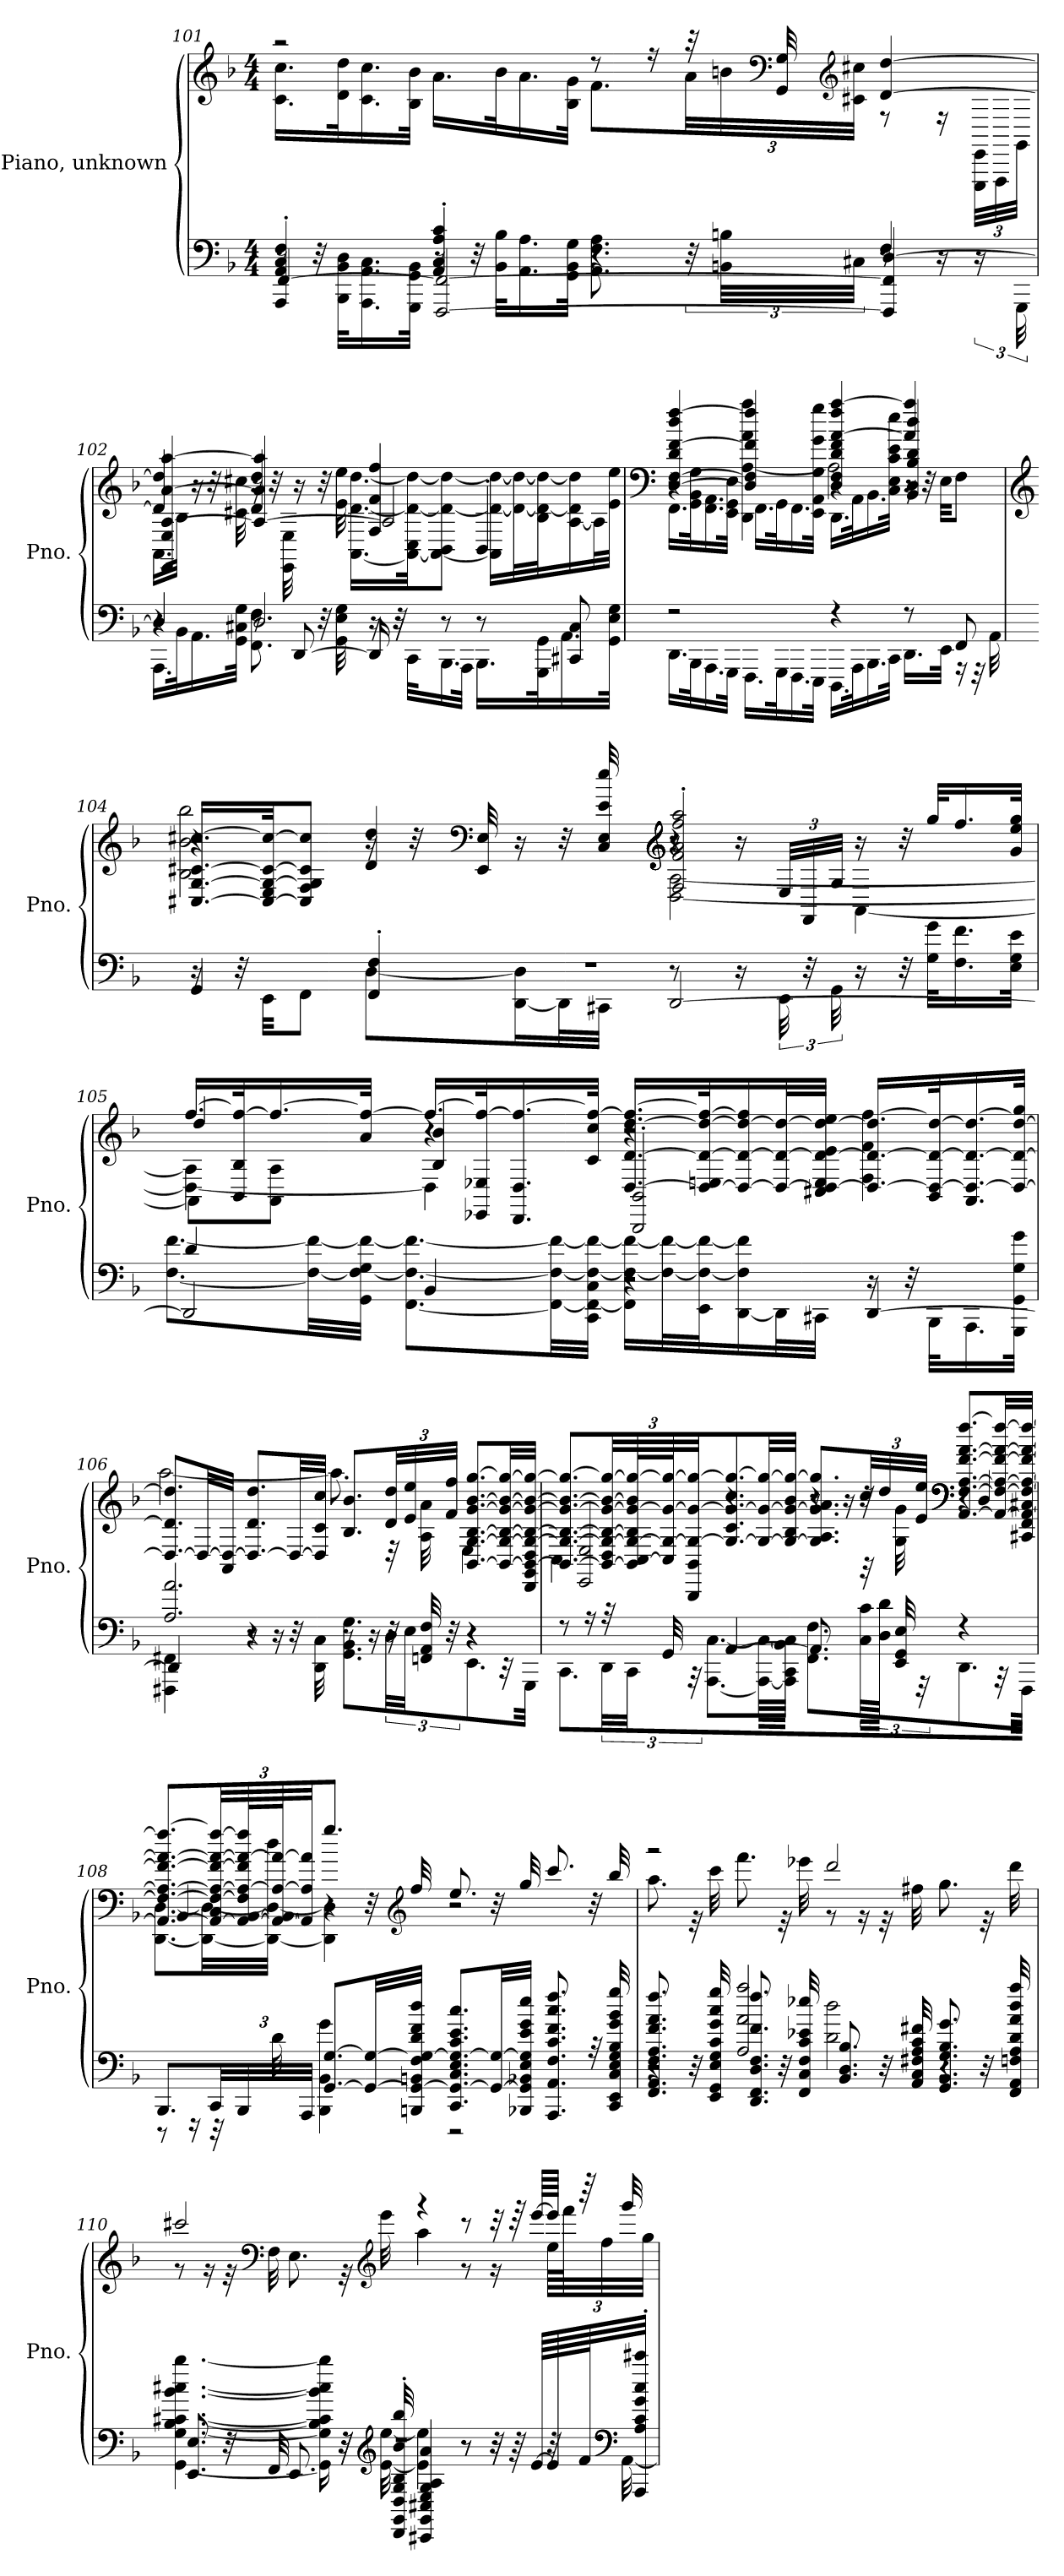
**kern	**kern
*part1	*part1
*staff2	*staff1
*I"Piano, unknown	*
*I'Pno.	*
!!LO:LB:g=z
*clefF4	*clefG2
*k[b-]	*k[b-]
*M4/4	*M4/4
=101	=101
*^	*^
*	*^	*	*
4AAA/' 4AA/' 4C/' 4F/'	16r	[4FF/	2r	16.c\ 16.cc\LL
.	32r	.	.	.
.	32BBB-\ 32BB-\ 32D\KLL	.	.	32d\ 32dd\K
.	16.AAA\ 16.AA\ 16.C\	.	.	16.c\ 16.cc\
.	32GGG\ 32GG\ 32BB-\JJk	.	.	32B-\ 32b-\JJk
4AA/' 4C/' 4A/' 4c/'	16r	[2FFF/ 2FF/_	.	16.a\LL
.	32r	.	.	.
.	32BB-\ 32B-\KLL	.	.	32b-\K
.	16.AA\ 16.A\	.	.	16.a\
.	32GG\ 32BB-\ 32G\JJk	.	.	32B-\ 32g\JJk
4r	8.AA\ 8.F\ 8.A\	.	8r	8.f\L
.	.	.	16r	.
*	*	*	*	*Xbrackettup
.	48r	.	32r	48a\LL
.	48BBn\ 48Bn\LLL	.	.	48bn\
*	*	*	*clefF4	*
.	.	.	32GG/ 32G/	.
*	*	*	*clefG2	*
.	48C#X\JJJ	.	.	48c#X\ 48cc#X\JJJ
4F/	8r	4FFF/] 4FF/] [4D/	[4d/ [4dd/	8r
.	16r	.	.	16r
.	24r	.	.	48EEE\ 48EE\LLL
.	.	.	.	48FFF\
.	48GGG\	.	.	48GG\JJJ
!!LO:LB:g=z
=102	=102	=102	=102	=102
*	*	*	*	*^
4r	16.AAA\LL	4D/]	4d/] 4dd/]	16.AA\LL	4EE/ 4E/ [4A/ [4a/ [4aa/
.	32BB-\K	.	.	32B-\JJk	.
.	16.AA\	.	.	16r	.
.	.	.	.	32r	.
.	32GG\ 32C#X\ 32G\JJk	.	.	32c#X\ 32cc#X\	.
8r	8.FF\ 8.F\	2.D/	4d/ 4dd/	16r	4A/_ 4a/] 4aa/]
.	.	.	.	32r	.
.	.	.	.	32EE\ 32E\	.
[8DD/	.	.	.	16r	.
.	32r	.	.	32r	.
.	32GG\ 32E\ 32G\	.	.	32e\ 32ee\	.
16DD/]	16r	.	4F/ 4f/ 4ff/	[16.AA\ [16.d\ [16.dd\LL	2A/]
16r	32r	.	.	.	.
.	32CC\KLL	.	.	32AA\_ 32C\ 32d\_ 32dd\_JK	.
8r	16.BBB-\	.	.	8AA\_ 8BB-\ 8d\_ 8dd\_J	.
.	32AAA\JJk	.	.	.	.
8r	16.BBB-\LL	.	4BB-'/	16AA\] 16d\_ 16dd\_LL	.
.	.	.	.	32d\_ 32dd\_L	.
.	32GGG\ 32GG\K	.	.	32B-\ 32d\_ 32dd\_J	.
8CC#X/ 8C#/	16.AA\	.	.	[16A\ 16d\] 16dd\]	.
.	.	.	.	32A\L]	.
.	32GG\ 32E\ 32G\JJk	.	.	32e\ 32ee\JJJ	.
*v	*v	*v	*	*	*
*	*v	*v	*v
!!LO:PB:g=z
=103	=103
*	*clefF4
*^	*^
*	*	*	*^
*	*	*	*	*^
2r	16.DD\LL	[4D/ [4F/ 4d/ [4f/ 4dd/ [4ff/	4r	2r	16.FF\LL
.	32BBB-\K	.	.	.	32GG\ 32BB-\ 32G\K
.	16.AAA\	.	.	.	16.FF\ 16.AA\
.	32GGG\JJk	.	.	.	32EE\ 32GG\ 32E\JJk
.	16.FFF\LL	4D/] 4F/] 4f/] 4ff/]	4DD\ [4A\ 4a\ 4aa\	.	16.FF\LL
.	32GGG\K	.	.	.	32GG\K
.	16.FFF\	.	.	.	16.FF\
.	32EEE\JJk	.	.	.	32EE\ 32AA\ 32G\ 32g\ 32gg\JJk
4r	16.DDD\LL	4D/ 4F/ 4d/ 4f/ [4a/ 4ff/ [4aa/	2A\]	4r	16.DD\LL
.	32AAA\K	.	.	.	32AA\K
.	16.BBB-\	.	.	.	16.BB-\
.	32CC\JJk	.	.	.	32C\ 32E\ 32c\ 32e\ 32ee\JJk
8r	16.DD\LL	4a/] 4aa/]	.	4BB-/ 4D/ 4B-/ 4d/ 4dd/	16r
.	.	.	.	.	32r
.	32EE\JJk	.	.	.	32E\KKL
8FF/	16r	.	.	.	8F\J
.	32r	.	.	.	.
.	32AA\	.	.	.	.
*v	*v	*	*	*	*
!!LO:LB:g=z	!!	!!	!!
=104	=104	=104	=104	=104
*	*clefG2	*	*	*
*^	*	*	*	*
*	*^	*	*	*	*
1r	16r	4GG/	[16.C#X/ [16.G/ [16.c#X/ [16.cc#X/LL	2B-\ 2b-\ 2bb-\	4r	2r
.	32r	.	.	.	.	.
.	32EE\KKL	.	32C#/_ 32E/ 32G/_ 32c#/_ 32cc#/_JK	.	.	.
.	8FF\J	.	8C#/] 8F/ 8G/] 8c#/] 8cc#/]J	.	.	.
.	[8D\L	4FF/' 4F/'	16r	.	4d/ 4dd/	.
.	.	.	32r	.	.	.
*	*	*	*clefF4	*	*	*
.	.	.	32EE/ 32E/	.	.	.
.	[16DD\ 16D\]L	.	16r	.	.	.
.	32DD\L]	.	32r	.	.	.
.	32CC#X\JJJ	.	32C#/ 32E/ 32e/ 32ee/	.	.	.
*	*	*	*clefG2	*	*	*
.	8r	[2DD/	8r	[2D\ [2A\	2F/' 2f/' 2a/' 2ff/' 2aa/'	4r
.	16r	.	16r	.	.	.
.	48EE\	.	48E/LLL	.	.	.
.	48r	.	48FF/	.	.	.
.	48GG\	.	48G/JJJ	.	.	.
.	16r	.	16r	.	.	[4AA\
.	32r	.	32r	.	.	.
.	32G\ 32g\KLL	.	32gg/KLL	.	.	.
.	16.F\ 16.f\	.	16.ff/	.	.	.
.	32E\ 32G\ 32e\JJk	.	32g/ 32ee/ 32gg/JJk	.	.	.
!!LO:LB:g=z	!!	!!	!!
=105	=105	=105	=105	=105	=105	=105
4d/	[8.F\ [8.f\L	2DD/]	[16.ff/LL	4D\_ 4A\]	4dd/	8AA\L]
.	.	.	32BB-/ 32B-/ 32ff/_K	.	.	.
.	.	.	16.ff/_	.	.	8AA\ 8A\J
.	32F\_ 32f\_LL	.	.	.	.	.
.	32GG\ 32F\_ 32G\ 32f\_JJJ	.	32a/ 32ff/_JJk	.	.	.
4BB-/	[8.FF\ 8.F\_ 8.f\_L	.	16.ff/LL_	4D\]	4B-/ 4b-/	4r
.	.	.	32EE-X/ 32E-X/ 32ff/_K	.	.	.
.	.	.	16.DD/ 16.D/ 16.ff/_	.	.	.
.	32FF\_ 32F\_ 32f\_LL	.	.	.	.	.
.	32CC\ 32FF\_ 32C\ 32F\_ 32f\_JJJ	.	32c/ 32cc/ 32ff/_JJk	.	.	.
2r	16FF\] 16F\_ 16f\_LL	4r	[16.D/ [16.d/ [16.dd/ 16.ff/_LL	4r	2BBB-/' 2BB-/'	2r
.	32F\_ 32f\_L	.	.	.	.	.
.	32EE\ 32F\_ 32f\_J	.	32D/_ 32En/ 32d/_ 32dd/_ 32ff/_K	.	.	.
.	[16DD\ 16F\] 16f\]	.	16D/_ 16d/_ 16dd/_ 16ff/]	.	.	.
.	32DD\L]	.	32D/_ 32d/_ 32dd/_L	.	.	.
.	32CC#X\JJJ	.	32C#X/ 32D/_ 32E/ 32d/_ 32e/ 32dd/_ 32ee/JJJ	.	.	.
.	16r	[4DD/	16.D/_ 16.d/_ 16.dd/_LL	4F\ 4f\ 4ff\	.	.
.	32r	.	.	.	.	.
.	32BBB-\KLL	.	32BB-/ 32D/_ 32d/_ 32dd/_K	.	.	.
.	16.AAA\	.	16.AA/ 16.D/_ 16.d/_ 16.dd/_	.	.	.
.	32GGG\ 32GG\ 32G\ 32g\JJk	.	32D/_ 32d/_ 32dd/_ 32gg/JJk	.	.	.
*	*	*	*	*v	*v	*v
!!LO:LB:g=z
=106	=106	=106	=106	=106
2.A/ 2.a/	4FFF#X\ 4FF#X\	4DD/]	8.D/_ 8.d/] 8.dd/]L	[2aa\
.	.	.	32D/LL_	.
.	.	.	32AA/ 32D/_JJJ	.
.	8r	4r	8.D/_ 8.d/ 8.dd/L	.
.	16r	.	.	.
.	32r	.	32D/LL_	.
.	32DD\ 32C\	.	32D/] 32c/ 32cc/JJJ	.
.	8.GG\ 8.BB-\ 8.G\L	8r	8.B-/ 8.b-/L	8.aa\]
.	.	16r	.	.
.	48D\LL	32r	48d/ 48dd/LL	32r
.	48E\JJJ	.	48e/ 48ee/	.
.	.	32FFn/ 32AA/ 32F/	.	32A\ 32a\
.	48r	.	48f/ 48ff/JJJ	.
4r	8.EE\	4r	[8.BB-/ [8.G/ [8.B-/ [8.g/ [8.b-/ [8.gg/L	4E\
.	32r	.	32BB-/_ 32G/_ 32B-/_ 32g/_ 32b-/_ 32gg/_LL	.
.	32GGG\	.	32DD/ 32GG/ 32BB-/_ 32D/ 32G/_ 32B-/_ 32g/_ 32b-/_ 32gg/_JJJ	.
*	*v	*v	*	*
!!LO:LB:g=z
=107	=107	=107	=107
*	*	*	*^
8r	8.CC\L	8.BB-/_ 8.G/_ 8.B-/_ 8.g/_ 8.b-/_ 8.gg/_L	4C\	2EE/ 2E/
16r	.	.	.	.
32r	48DD\LL	48BB-/_ 48D/ 48G/_ 48B-/_ 48g/_ 48b-/_ 48gg/_LL	.	.
.	48CC\JJJ	96BB-/] [96C/ 96G/_ 96B-/] 96g/_ 96b-/] 96gg/_L	.	.
32GG/	.	96C/] 96G/_ 96g/_ 96gg/_J	.	.
.	48r	48BBB-/ 48BB-/ 48G/_ 48g/_ 48gg/_JJ	.	.
[4AA/	[8.AAA\ [8.C\L	8.G/_ 8.c/ 8.g/_ 8.cc/ 8.gg/_	4r	.
.	32AAA\_ 32C\_LL	32G/_ 32g/_ 32gg/_LL	.	.
.	32AAA\] 32CC\ 32BB-\ 32C\]JJJ	32G/_ 32B-/ 32g/_ 32b-/ 32gg/_JJJ	.	.
8.AA/]	8.FF\ 8.F\L	8.G/] 8.A/ 8.g/] 8.a/ 8.gg/]L	8r	4r
.	.	.	16r	.
32r	48C\ 48c\LL	48cc/LL	32r	.
.	48D\ 48d\JJJ	48dd/	.	.
32EE/ 32GG/ 32E/	.	.	32G\ 32g\	.
.	48r	48e/ 48ee/JJJ	.	.
*	*	*clefF4	*	*
4r	8.DD\	[8.AA/ [8.F/ [8.A/ [8.f/ [8.a/ [8.ff/L	4r	4D/
.	32r	32AA/_ 32F/_ 32A/_ 32f/_ 32a/_ 32ff/_LL	.	.
.	32FFF\	32CC#X/ 32FF/ 32AA/_ 32C#X/ 32F/_ 32A/_ 32f/_ 32a/_ 32ff/_JJJ	.	.
!!LO:LB:g=z	!!	!!
=108	=108	=108	=108	=108
8.BBB-/L	8r	8.AA/_ 8.F/_ 8.A/_ 8.f/_ 8.a/_ 8.ff/_L	[8.DD\ [8.D\L	4BB-/
.	16r	.	.	.
*Xbrackettup	*	*	*	*
48CC/LL	32r	48AA/_ 48C/ 48F/_ 48A/_ 48f/_ 48a/_ 48ff/_LL	32DD\_ 32D\_LL	.
48BBB-/	.	96AA/_ [96BB-/ 96F/] 96A/_ 96f/] 96a/_ 96ff/]L	.	.
.	32d\	96AA/_ 96BB-/] 96A/_ 96a/_J	32DD\_ 32D\_ 32dd\JJJ	.
48AAA/JJJ	.	48AA/] 48A/] 48a/]JJ	.	.
[8.GG/ [8.G/L	4BBB-\ 4BB-\ 4g\	8.gg/J	4DD\] 4D\]	4r
32GG/_ 32G/_LL	.	32r	.	.
*	*	*clefG2	*	*
32BBBn/ 32GG/_ 32BBn/ 32F/ 32G/_ 32d/ 32f/ 32dd/JJJ	.	32ff/	.	.
8.CC/ 8.GG/_ 8.C/ 8.E/ 8.G/_ 8.c/ 8.e/ 8.cc/L	2r	8.ee/	2r	2r
32GG/_ 32G/_LL	.	32r	.	.
32BBB-X/ 32GG/] 32BB-X/ 32E/ 32G/] 32e/ 32g/ 32ee/JJJ	.	32gg/	.	.
8.AAA/ 8.AA/ 8.F/ 8.c/ 8.f/ 8.cc/ 8.ff/	.	8.ccc/	.	.
32r	.	32r	.	.
32CC/ 32EE/ 32C/ 32E/ 32G/ 32B-/ 32g/ 32b-/ 32gg/	.	32bb-/	.	.
*	*	*	*v	*v
!!LO:PB:g=z
=109	=109	=109	=109
*	*^	*	*
4r	2r	8.FF/ 8.AA/ 8.F/ 8.A/ 8.f/ 8.a/ 8.ff/	2r	8.aa\
.	.	32r	.	32r
.	.	32EE/ 32GG/ 32E/ 32G/ 32c/ 32g/ 32cc/ 32gg/	.	32ccc\
2A/ 2a/ 2aa/	.	8.DD/ 8.FF/ 8.D/ 8.F/ 8.f/ 8.ff/	.	8.fff\
.	.	32r	.	32r
.	.	32FF/ 32C/ 32F/ 32c/ 32e-X/ 32ee-X/	.	32eee-X\
.	2d\ 2dd\	8.BB-/ 8.D/ 8.B-/	2ddd/	8r
.	.	.	.	16r
.	.	32r	.	32r
.	.	32AA/ 32C/ 32F#X/ 32A/ 32c/ 32f#X/	.	32ff#X\
4r	.	8.GG/ 8.BB-/ 8.G/ 8.B-/ 8.g/	.	8.gg\
.	.	32r	.	32r
.	.	32FF/ 32AA/ 32Fn/ 32A/ 32d/ 32a/ 32dd/ 32aa/	.	32ddd\
!!LO:LB:g=z	!!
=110	=110	=110	=110	=110
1r	[4.GG\ [4.G\ [4.B-\ [4.c#X\ [4.b-\ [4.cc#X\ [4.bb-\	8.EE/ 8.E/	2ccc#X/	8r
.	.	.	.	16r
.	.	32r	.	32r
*	*	*	*clefF4	*
.	.	32FF/	.	32F\
.	.	8.EE/	.	8.E\
.	16GG\] 16G\] 16B-\] 16c#\] 16b-\] 16cc#\] 16bb-\]	.	.	.
.	32r	32r	.	32r
*clefG2	*	*	*clefG2	*
.	[32e\ [32ee\	32DD/' 32GG/' 32D/' 32G/' 32B-/' 32b-/' 32bb-/'	.	32eee\
.	4e\] 4ee\]	4CC#X/ 4GG/ 4C#X/ 4E/ 4G/ 4A/ 4a/	4r	4aa\
.	8r	8r	8r	8r
.	16r	32r	32r	16r
.	.	64r	64r	.
.	.	[64e/LLLL	[64eee/LLLL	.
.	32r	64e/]	64eee/JJJJ]	96ee\LLLL
.	.	.	.	96fff\J
.	.	64f/J	64r	.
.	.	.	.	48ff\
*clefF4	*	*	*	*
.	[32AA\	32AAA/' 32A/' 32c#/' 32g/' 32cc#/' 32ccc#X/'JJJ	32ggg/	.
.	.	.	.	48gg\JJJ
*v	*v	*v	*	*
*	*v	*v
=	=
*-	*-
